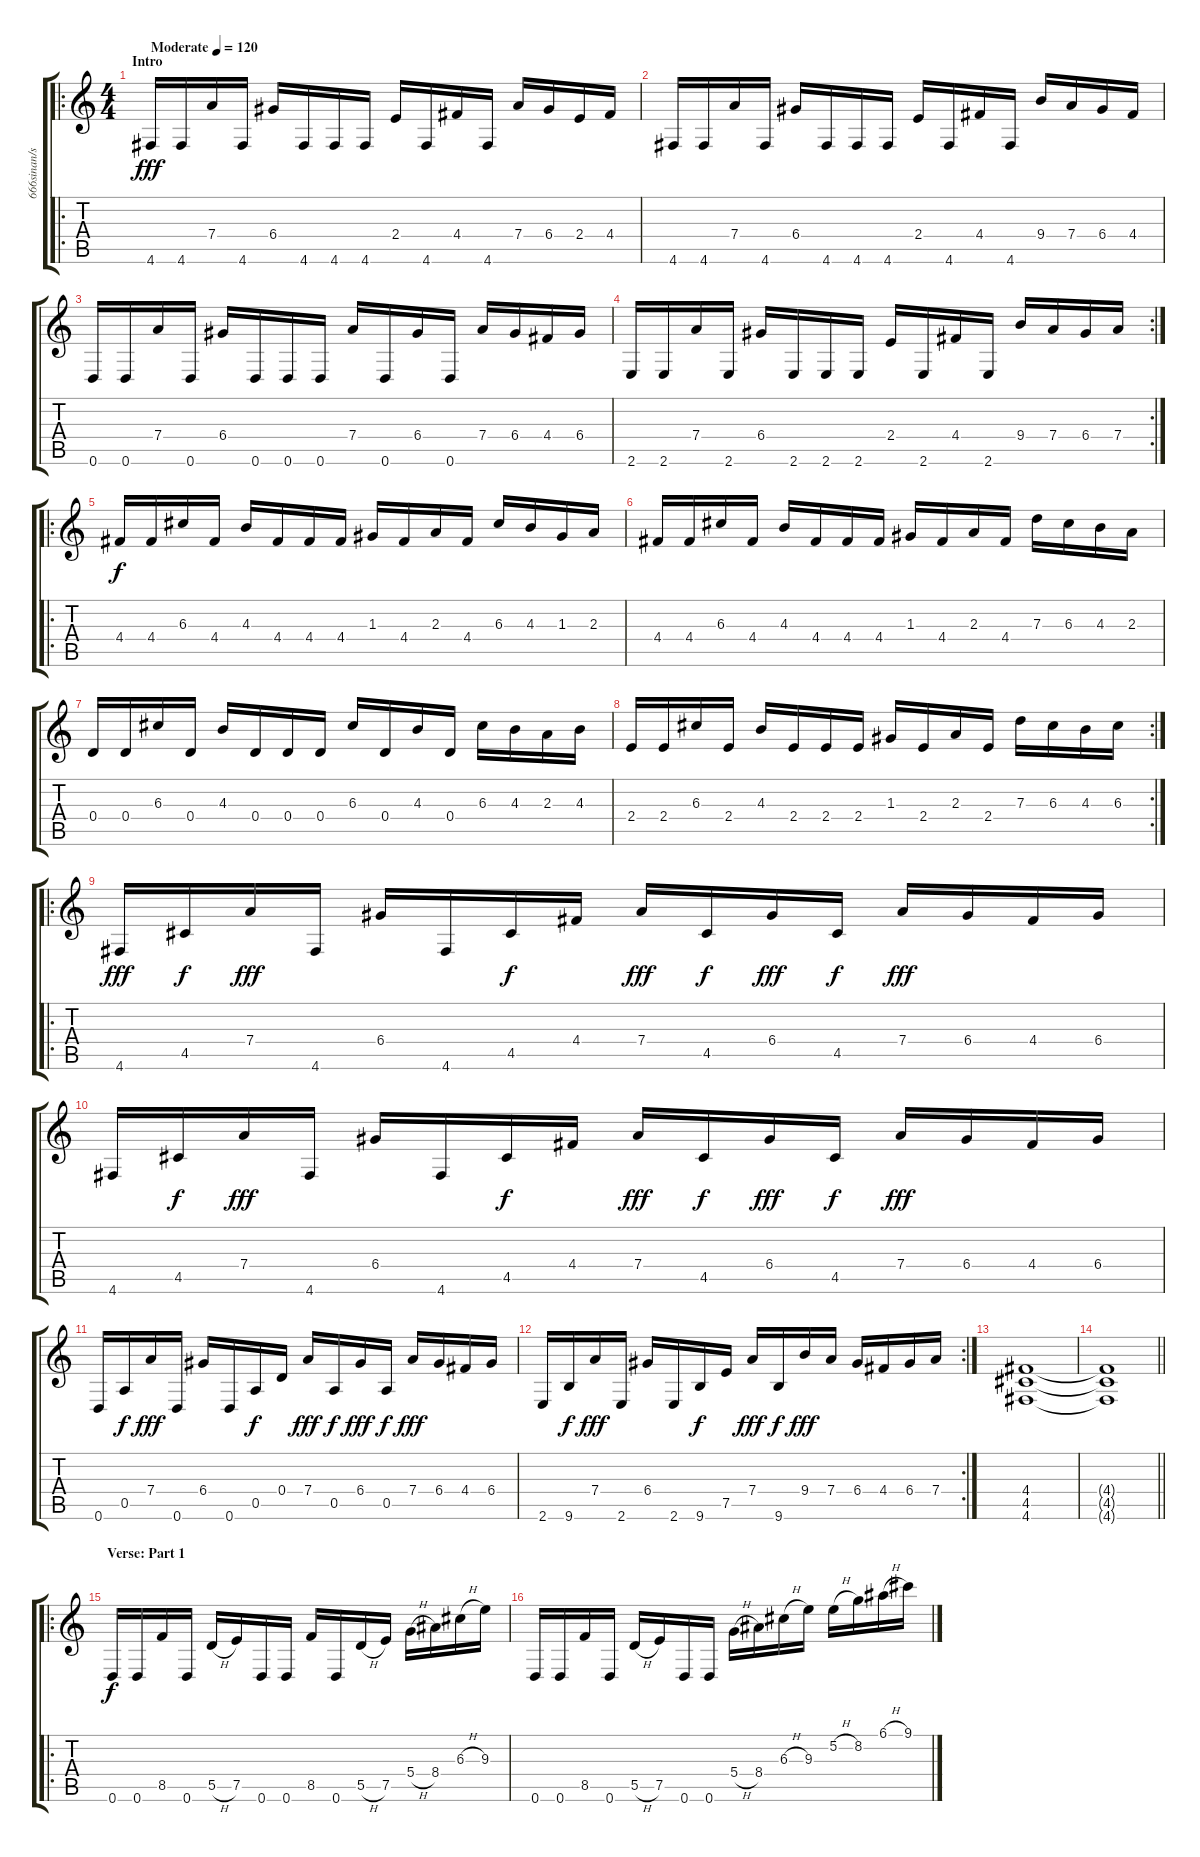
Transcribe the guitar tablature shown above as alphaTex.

\track ("666sinan/satan" "666sinan/s") {instrument distortionguitar}
\staff {score tabs}
\tuning (E4 B3 G3 D3 A2 D2) {hide}
\ro
\ts (4 4)
\section ("" "Intro")
\tempo (120 "Moderate")
\clef g2
\ks c
4.6.16{dy fff instrument distortionguitar} 4.6.16 7.4.16 4.6.16 6.4.16 4.6.16 4.6.16 4.6.16 2.4.16 4.6.16 4.4.16 4.6.16 7.4.16 6.4.16 2.4.16 4.4.16 |
4.6.16 4.6.16 7.4.16 4.6.16 6.4.16 4.6.16 4.6.16 4.6.16 2.4.16 4.6.16 4.4.16 4.6.16 9.4.16 7.4.16 6.4.16 4.4.16 |
0.6.16 0.6.16 7.4.16 0.6.16 6.4.16 0.6.16 0.6.16 0.6.16 7.4.16 0.6.16 6.4.16 0.6.16 7.4.16 6.4.16 4.4.16 6.4.16 |
\rc 2
2.6.16 2.6.16 7.4.16 2.6.16 6.4.16 2.6.16 2.6.16 2.6.16 2.4.16 2.6.16 4.4.16 2.6.16 9.4.16 7.4.16 6.4.16 7.4.16 |
\ro
4.4.16{dy f} 4.4.16 6.3.16 4.4.16 4.3.16 4.4.16 4.4.16 4.4.16 1.3.16 4.4.16 2.3.16 4.4.16 6.3.16 4.3.16 1.3.16 2.3.16 |
4.4.16 4.4.16 6.3.16 4.4.16 4.3.16 4.4.16 4.4.16 4.4.16 1.3.16 4.4.16 2.3.16 4.4.16 7.3.16 6.3.16 4.3.16 2.3.16 |
0.4.16 0.4.16 6.3.16 0.4.16 4.3.16 0.4.16 0.4.16 0.4.16 6.3.16 0.4.16 4.3.16 0.4.16 6.3.16 4.3.16 2.3.16 4.3.16 |
\rc 2
2.4.16 2.4.16 6.3.16 2.4.16 4.3.16 2.4.16 2.4.16 2.4.16 1.3.16 2.4.16 2.3.16 2.4.16 7.3.16 6.3.16 4.3.16 6.3.16 |
\ro
4.6.16{dy fff} 4.5.16{dy f} 7.4.16{dy fff} 4.6.16 6.4.16 4.6.16 4.5.16{dy f} 4.4.16 7.4.16{dy fff} 4.5.16{dy f} 6.4.16{dy fff} 4.5.16{dy f} 7.4.16{dy fff} 6.4.16 4.4.16 6.4.16 |
4.6.16 4.5.16{dy f} 7.4.16{dy fff} 4.6.16 6.4.16 4.6.16 4.5.16{dy f} 4.4.16 7.4.16{dy fff} 4.5.16{dy f} 6.4.16{dy fff} 4.5.16{dy f} 7.4.16{dy fff} 6.4.16 4.4.16 6.4.16 |
0.6.16 0.5.16{dy f} 7.4.16{dy fff} 0.6.16 6.4.16 0.6.16 0.5.16{dy f} 0.4.16 7.4.16{dy fff} 0.5.16{dy f} 6.4.16{dy fff} 0.5.16{dy f} 7.4.16{dy fff} 6.4.16 4.4.16 6.4.16 |
\rc 2
2.6.16 9.6.16{dy f} 7.4.16{dy fff} 2.6.16 6.4.16 2.6.16 9.6.16{dy f} 7.5.16 7.4.16{dy fff} 9.6.16{dy f} 9.4.16{dy fff} 7.4.16 6.4.16 4.4.16 6.4.16 7.4.16 |
(4.4 4.5 4.6).1{volume 0} |
\barLineRight lightlight
(4.4{t} 4.5{t} 4.6{t}).1{volume 16} |
\ro
\section ("" "Verse: Part 1")
0.6.16{dy f} 0.6.16 8.5.16 0.6.16 5.5{h}.16 7.5.16 0.6.16 0.6.16 8.5.16 0.6.16 5.5{h}.16 7.5.16 5.4{h}.16 8.4.16 6.3{h}.16 9.3.16 |
0.6.16 0.6.16 8.5.16 0.6.16 5.5{h}.16 7.5.16 0.6.16 0.6.16 5.4{h}.16 8.4.16 6.3{h}.16 9.3.16 5.2{h}.16 8.2.16 6.1{h}.16 9.1.16
